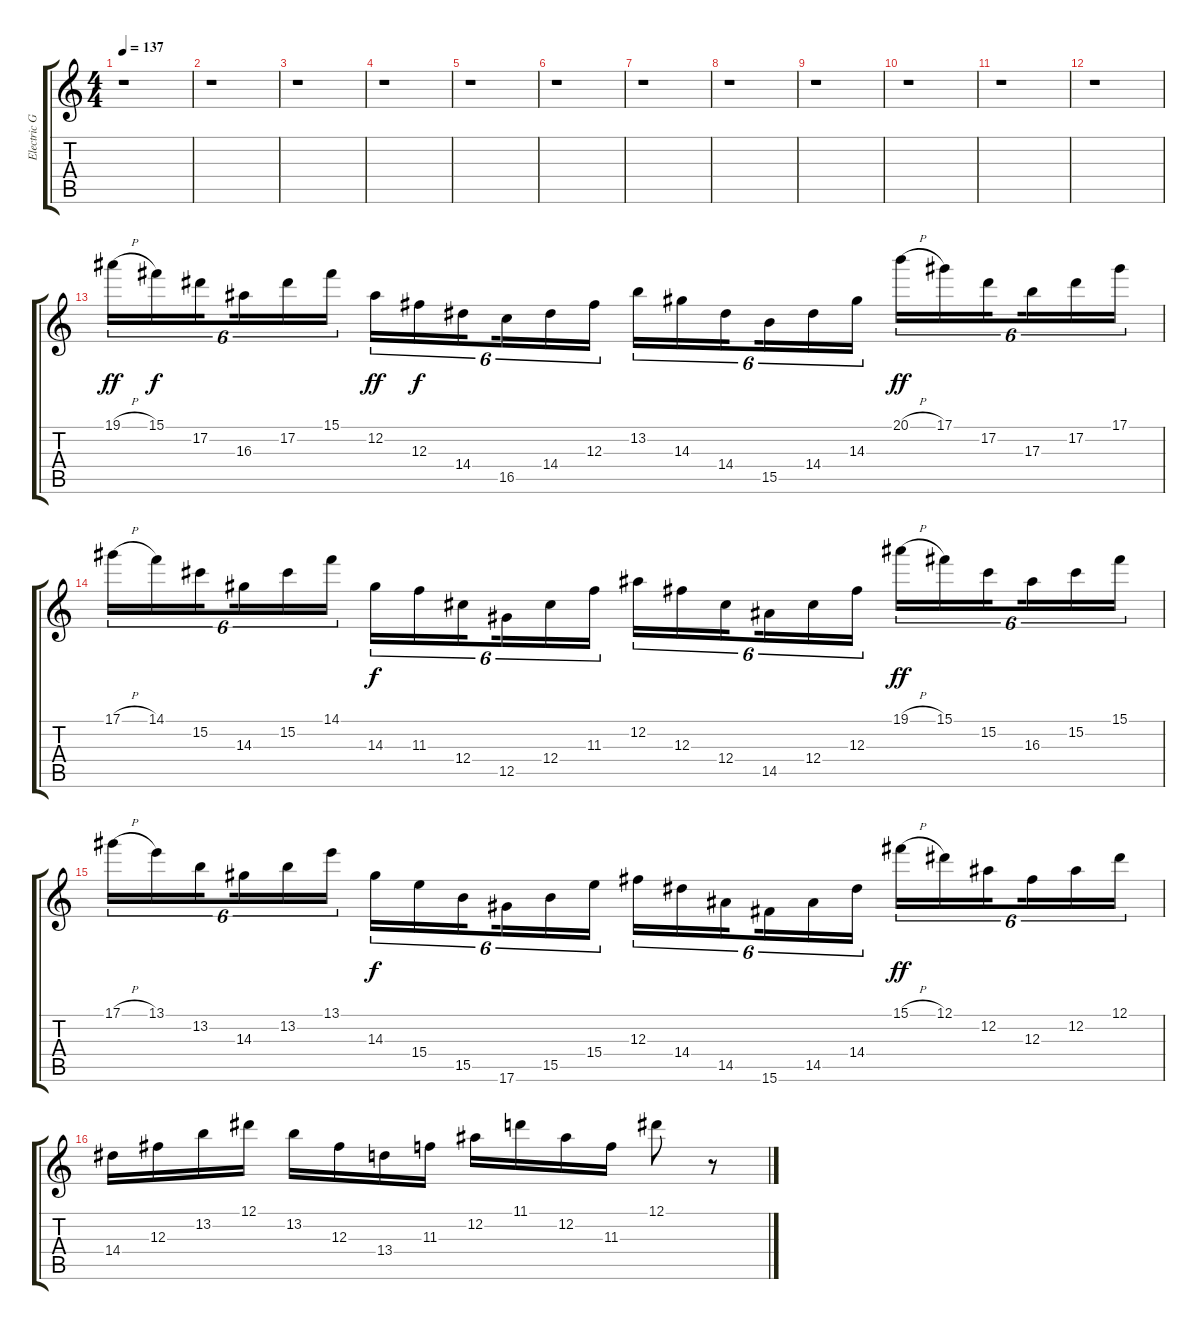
\track ("Electric Guitar 1" "Electric G") {instrument distortionguitar}
\staff {score tabs}
\tuning (Eb4 Bb3 Gb3 Db3 Ab2 Eb2) {hide}
\ts (4 4)
\tempo 137
\clef g2
\ks c
r.1{dy ff} |
r.1 |
r.1 |
r.1 |
r.1 |
r.1 |
r.1 |
r.1 |
r.1 |
r.1 |
r.1 |
r.1 |
19.1{h}.16{tu (6 4)} 15.1.16{tu (6 4) dy f} 17.2.16{tu (6 4) beam splitsecondary} 16.3.16{tu (6 4)} 17.2.16{tu (6 4)} 15.1.16{tu (6 4)} 12.2.16{tu (6 4) dy ff} 12.3.16{tu (6 4) dy f} 14.4.16{tu (6 4) beam splitsecondary} 16.5.16{tu (6 4)} 14.4.16{tu (6 4)} 12.3.16{tu (6 4)} 13.2.16{tu (6 4)} 14.3.16{tu (6 4)} 14.4.16{tu (6 4) beam splitsecondary} 15.5.16{tu (6 4)} 14.4.16{tu (6 4)} 14.3.16{tu (6 4)} 20.1{h}.16{tu (6 4) dy ff} 17.1.16{tu (6 4)} 17.2.16{tu (6 4) beam splitsecondary} 17.3.16{tu (6 4)} 17.2.16{tu (6 4)} 17.1.16{tu (6 4)} |
17.1{h}.16{tu (6 4)} 14.1.16{tu (6 4)} 15.2.16{tu (6 4) beam splitsecondary} 14.3.16{tu (6 4)} 15.2.16{tu (6 4)} 14.1.16{tu (6 4)} 14.3.16{tu (6 4) dy f} 11.3.16{tu (6 4)} 12.4.16{tu (6 4) beam splitsecondary} 12.5.16{tu (6 4)} 12.4.16{tu (6 4)} 11.3.16{tu (6 4)} 12.2.16{tu (6 4)} 12.3.16{tu (6 4)} 12.4.16{tu (6 4) beam splitsecondary} 14.5.16{tu (6 4)} 12.4.16{tu (6 4)} 12.3.16{tu (6 4)} 19.1{h}.16{tu (6 4) dy ff} 15.1.16{tu (6 4)} 15.2.16{tu (6 4) beam splitsecondary} 16.3.16{tu (6 4)} 15.2.16{tu (6 4)} 15.1.16{tu (6 4)} |
17.1{h}.16{tu (6 4)} 13.1.16{tu (6 4)} 13.2.16{tu (6 4) beam splitsecondary} 14.3.16{tu (6 4)} 13.2.16{tu (6 4)} 13.1.16{tu (6 4)} 14.3.16{tu (6 4) dy f} 15.4.16{tu (6 4)} 15.5.16{tu (6 4) beam splitsecondary} 17.6.16{tu (6 4)} 15.5.16{tu (6 4)} 15.4.16{tu (6 4)} 12.3.16{tu (6 4)} 14.4.16{tu (6 4)} 14.5.16{tu (6 4) beam splitsecondary} 15.6.16{tu (6 4)} 14.5.16{tu (6 4)} 14.4.16{tu (6 4)} 15.1{h}.16{tu (6 4) dy ff} 12.1.16{tu (6 4)} 12.2.16{tu (6 4) beam splitsecondary} 12.3.16{tu (6 4)} 12.2.16{tu (6 4)} 12.1.16{tu (6 4)} |
14.4.16 12.3.16 13.2.16 12.1.16 13.2.16 12.3.16 13.4.16 11.3.16 12.2.16 11.1.16 12.2.16 11.3.16 12.1.8 r.8
